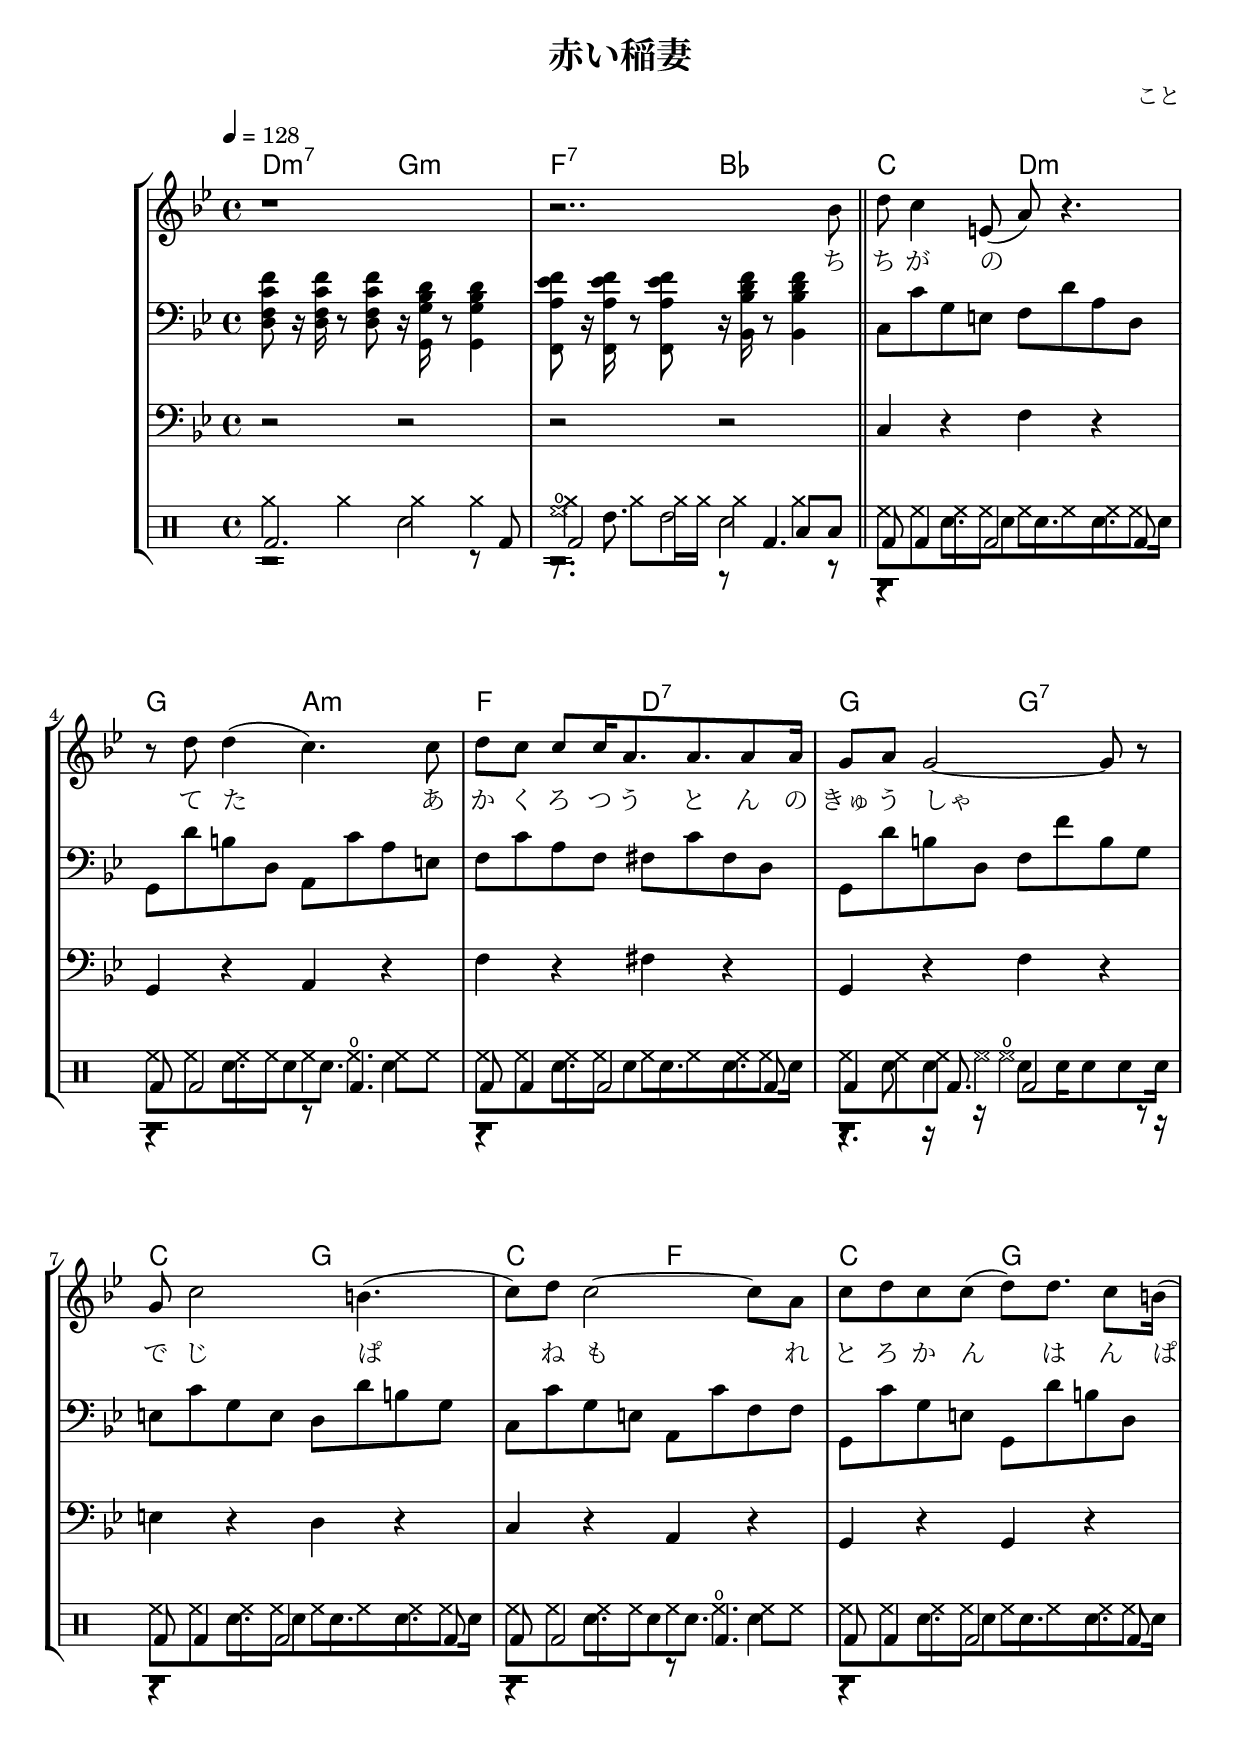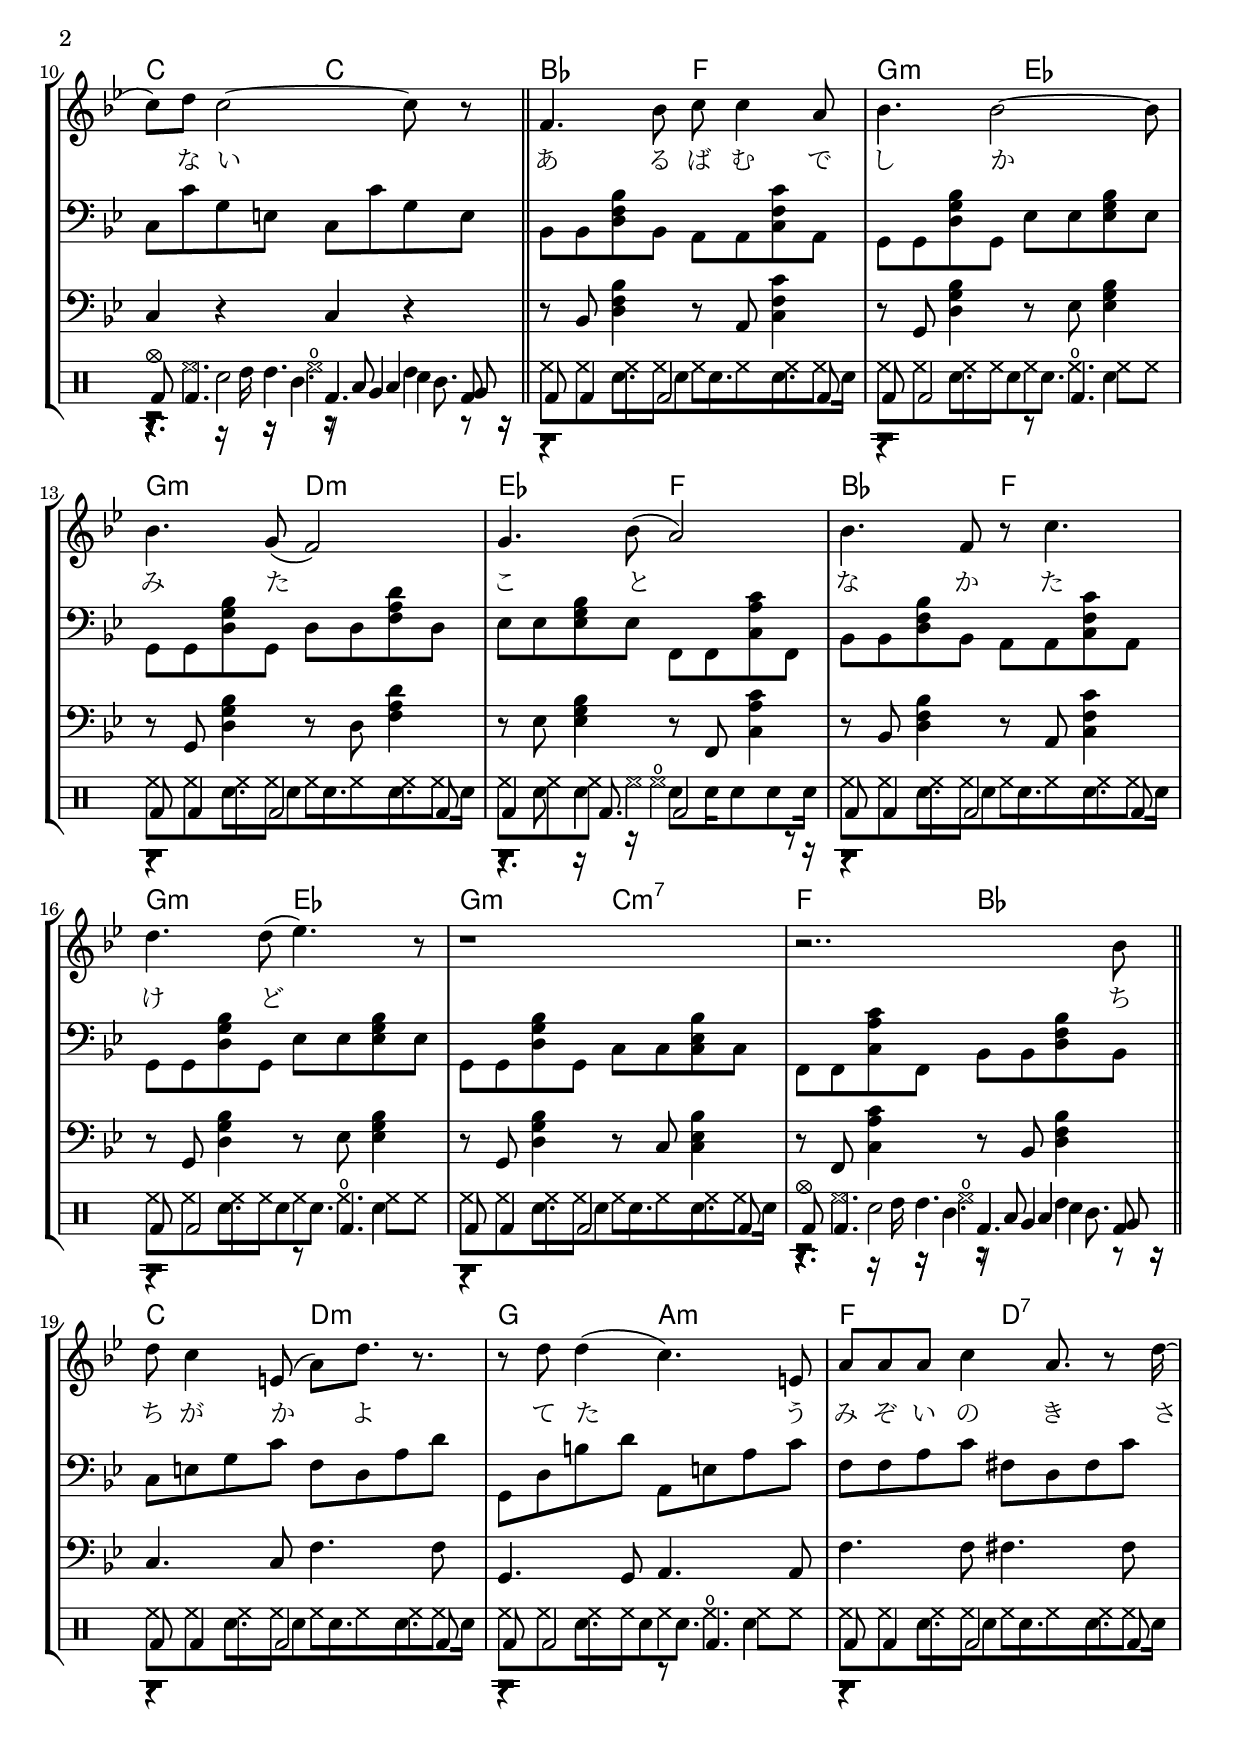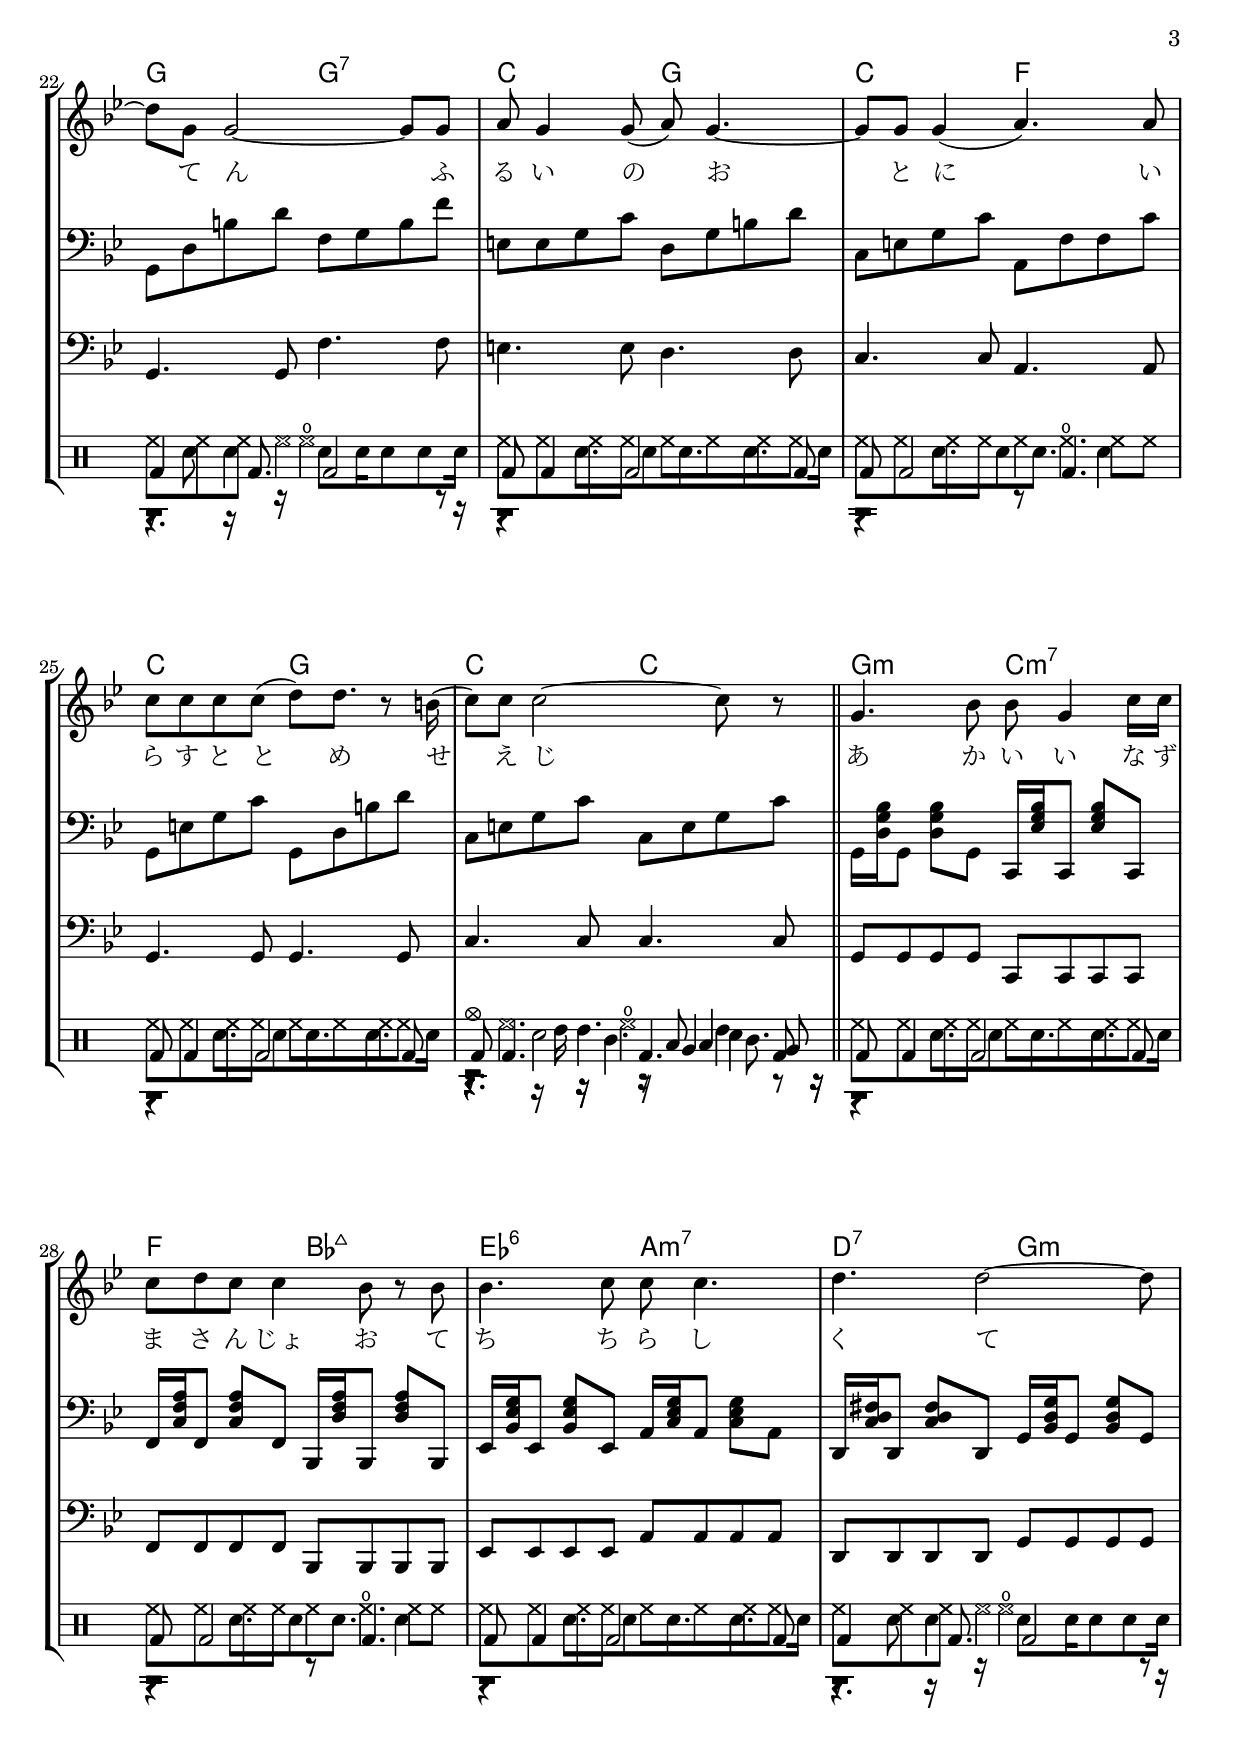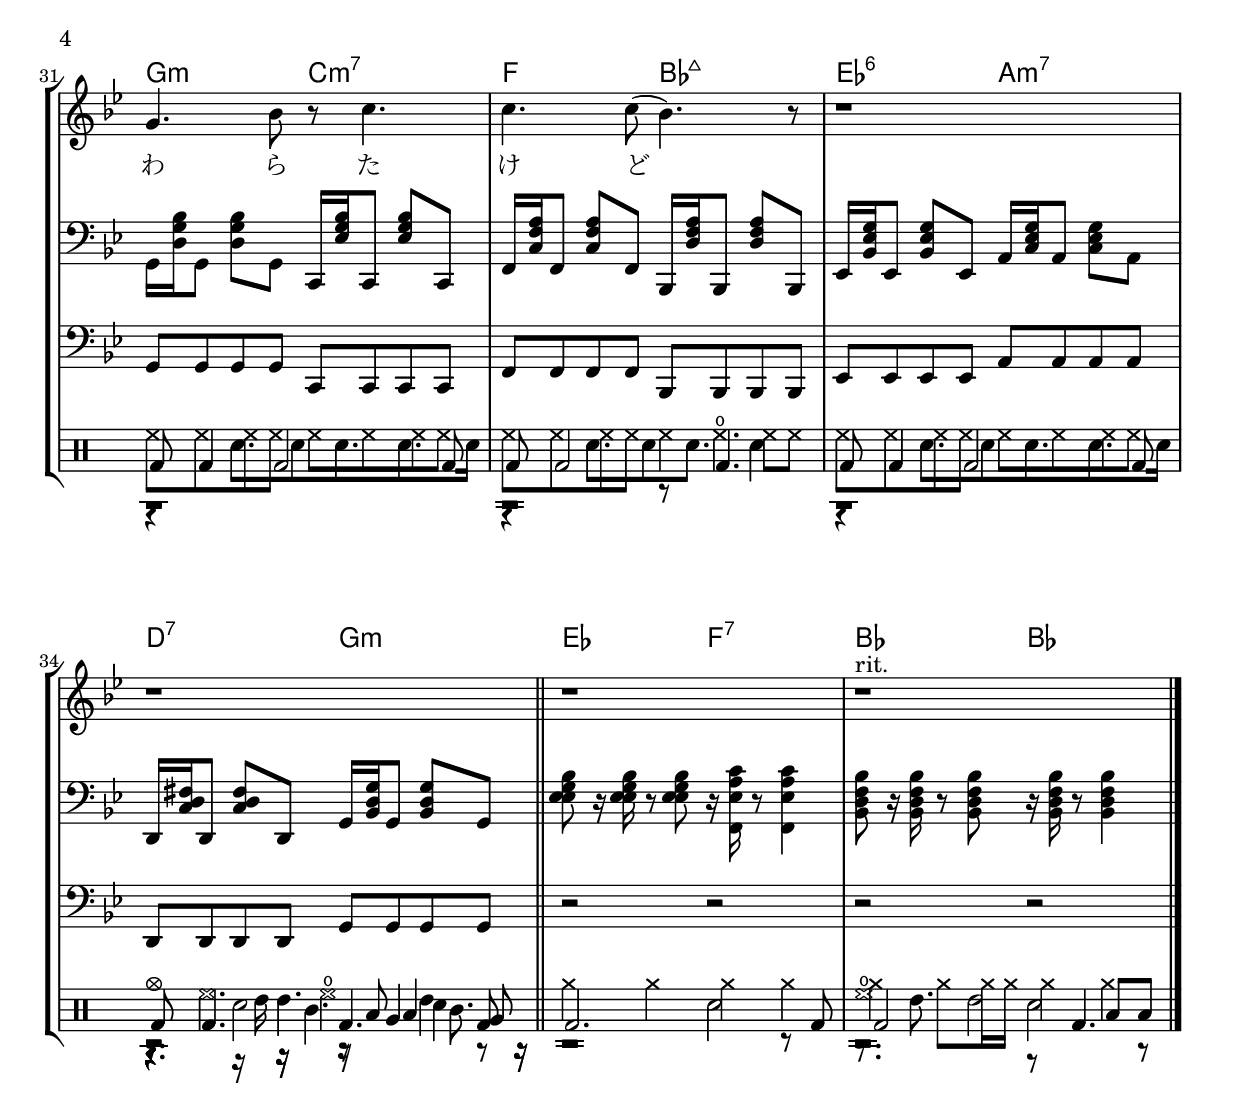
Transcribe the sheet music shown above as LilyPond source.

\version "2.12.1"

\header {
	title = \markup {赤い稲妻}
	composer = \markup \center-column {こと}
}

harmony = \chordmode {
	d2:min7 g:m f:7 bes 

	c d:m g a:m f d:7 g g:7 c g c f c g c c 

	bes f g:m es g:m d:m es f bes f g:m es g:m c:min7 f bes 

	c d:m g a:m f d:7 g g:7 c g c f c g c c 

	g:m c:min7 f bes:maj7 es:6 a:m7 d:7 g:m g:m c:min7 f bes:maj7 es:6 a:m7 d:7 g:m 

	es f:7 bes bes 
}

melody = {
	\key bes \major
	\tempo 4 = 128
	r1 | r2.. 
	\set Staff.midiInstrument = #"fss0.29"
	bes'8 
	d''8  c''4  e'8  (a'8)  r4. 
	r8  d''8  d''4  (c''4.)  c''8 
	d''8  c''8  c''8  c''16  a'8.  a'8.  a'8  a'16 
	g'8  a'8  g'2~g'8  r8 
	g'8  c''2  b'4. 
	(c''8)  d''8  c''2~c''8  a'8 
	c''8  d''8  c''8  c''8  (d''8)  d''8.  c''8  b'16 
	(c''8)  d''8  c''2~c''8  	r8 	\set Staff.midiInstrument = #"fss0.29"
	f'4.  bes'8  c''8  c''4  a'8 
	bes'4.  bes'2~bes'8 
	bes'4.  g'8  (f'2) 
	g'4.  bes'8  (a'2) 
	bes'4.  f'8  r8  c''4. 
	d''4.  d''8  (es''4.)  	r8 r1 r2.. 	\set Staff.midiInstrument = #"fss0.31"
	bes'8 
	d''8  c''4  e'8  (a'8)  d''8.  r8. 
	r8  d''8  d''4  (c''4.)  e'8 
	a'8  a'8  a'8  c''4  a'8.  r8  d''16~ 
	d''8  g'8  g'2~g'8  g'8 
	a'8  g'4  g'8  (a'8)  g'4.~ 
	g'8  g'8  g'4  (a'4.)  a'8 
	c''8  c''8  c''8  c''8  (d''8)  d''8.  r8  b'16 
	(c''8)  c''8  c''2~c''8  	r8 	\set Staff.midiInstrument = #"fss0.31"
	g'4.  bes'8  bes'8  g'4  c''16  c''16 
	c''8  d''8  c''8  c''4  bes'8  r8  bes'8 
	bes'4.  c''8  c''8  c''4. 
	d''4.  d''2~d''8 
	g'4.  bes'8  r8  c''4. 
	c''4.  c''8  (bes'4.)  	r8 r1 r1 	r1 | r1^"rit." \bar "|."
}

words = \lyricmode {
	
	ち  ち  が  の  て  た  あ  か  く  ろ  つ  う  と  ん  の  きゅ  う  しゃ  で  じ  ぱ  ね  も  れ  と  ろ  か  ん  は  ん  ぱ  な  い  
	あ  る  ば  む  で  し  か  み  た  こ  と  な  か  た  け  ど  
	ち  ち  が  か  よ  て  た  う  み  ぞ  い  の  き  さ  て  ん  ふ  る  い  の  お  と  に  い  ら  す  と  と  め  せ  え  じ  
	あ  か  い  い  な  ず  ま  さ  ん  じょ  お  て  ち  ち  ら  し  く  て  わ  ら  た  け  ど  
	
}

tempochange = {
	\tempo 4 = 128
	r1 | r1 \bar "||"
	\tempo 4 = 128
	r1 | r1 | r1 | r1 | r1 | r1 | r1 | r1 \bar "||"
	\tempo 4 = 128
	r1 | r1 | r1 | r1 | r1 | r1 | r1 | r1 \bar "||"
	\tempo 4 = 128
	r1 | r1 | r1 | r1 | r1 | r1 | r1 | r1 \bar "||"
	\tempo 4 = 128
	r1 | r1 | r1 | r1 | r1 | r1 | r1 | r1 \bar "||"
	\tempo 4 = 128
	r1 | \tempo 4 = 96 r2 \tempo 4 = 85 r2 \bar "|."
}

mainacc = {
	\clef bass
	\set Staff.midiInstrument = #"Electric Guitar (clean)"
	\key bes \major
	\tempo 4 = 128
	<d f c' f'>8 r16 <d f c' f'>16 r8     <d f c' f'>8
	r16 <g, g bes d'>16 r8     <g, g bes d'>4
	<f, a es' f'>8 r16 <f, a es' f'>16 r8     <f, a es' f'>8
	r16 <bes, bes d' f'>16 r8     <bes, bes d' f'>4
	\bar "||"

	\set Staff.midiInstrument = #"Electric Guitar (clean)"
	c8 c' g e
	f8 d' a d
	g,8 d' b d
	a,8 c' a e
	f8 c' a f
	fis8 c' fis d
	g,8 d' b d
	f8 f' b g
	e8 c' g e
	d8 d' b g
	c8 c' g e
	a,8 c' f f
	g,8 c' g e
	g,8 d' b d
	c8 c' g e
	c8 c' g e
	\bar "||"

	\set Staff.midiInstrument = #"Electric Guitar (clean)"
	bes,8 bes,8 <d f bes>8 bes,8
	a,8 a,8 <c f c'>8 a,8
	g,8 g,8 <d g bes>8 g,8
	es8 es8 <es g bes>8 es8
	g,8 g,8 <d g bes>8 g,8
	d8 d8 <f a d'>8 d8
	es8 es8 <es g bes>8 es8
	f,8 f,8 <c a c'>8 f,8
	bes,8 bes,8 <d f bes>8 bes,8
	a,8 a,8 <c f c'>8 a,8
	g,8 g,8 <d g bes>8 g,8
	es8 es8 <es g bes>8 es8
	g,8 g,8 <d g bes>8 g,8
	c8 c8 <c es bes>8 c8
	f,8 f,8 <c a c'>8 f,8
	bes,8 bes,8 <d f bes>8 bes,8
	\bar "||"

	\set Staff.midiInstrument = #"Electric Guitar (clean)"
	c8 e8 g8 c'8
	f8 d8 a8 d'8
	g,8 d8 b8 d'8
	a,8 e8 a8 c'8
	f8 f8 a8 c'8
	fis8 d8 fis8 c'8
	g,8 d8 b8 d'8
	f8 g8 b8 f'8
	e8 e8 g8 c'8
	d8 g8 b8 d'8
	c8 e8 g8 c'8
	a,8 f8 f8 c'8
	g,8 e8 g8 c'8
	g,8 d8 b8 d'8
	c8 e8 g8 c'8
	c8 e8 g8 c'8
	\bar "||"

	\set Staff.midiInstrument = #"Electric Guitar (clean)"
	g,16 <d g bes>16 g,8 <d g bes>8 g,8
	c,16 <es g bes>16 c,8 <es g bes>8 c,8
	f,16 <c f a>16 f,8 <c f a>8 f,8
	bes,,16 <d f a>16 bes,,8 <d f a>8 bes,,8
	es,16 <bes, es g>16 es,8 <bes, es g>8 es,8
	a,16 <c es g>16 a,8 <c es g>8 a,8
	d,16 <c d fis>16 d,8 <c d fis>8 d,8
	g,16 <bes, d g>16 g,8 <bes, d g>8 g,8
	g,16 <d g bes>16 g,8 <d g bes>8 g,8
	c,16 <es g bes>16 c,8 <es g bes>8 c,8
	f,16 <c f a>16 f,8 <c f a>8 f,8
	bes,,16 <d f a>16 bes,,8 <d f a>8 bes,,8
	es,16 <bes, es g>16 es,8 <bes, es g>8 es,8
	a,16 <c es g>16 a,8 <c es g>8 a,8
	d,16 <c d fis>16 d,8 <c d fis>8 d,8
	g,16 <bes, d g>16 g,8 <bes, d g>8 g,8
	\bar "||"

	\set Staff.midiInstrument = #"Electric Guitar (clean)"
	<es es g bes>8 r16 <es es g bes>16 r8     <es es g bes>8
	r16 <f, es a c'>16 r8     <f, es a c'>4
	<bes, d f bes>8 r16 <bes, d f bes>16 r8     <bes, d f bes>8
	r16 <bes, d f bes>16 r8     <bes, d f bes>4
	\bar "|."
}

subacc = {
	\clef bass
	\set Staff.midiInstrument = #"Acoustic grand"
	\key bes \major
	\tempo 4 = 128
	r2
	r2
	r2
	r2
	\bar "||"

	\set Staff.midiInstrument = #"Electric Piano 1"
	c4 r4
	f4 r4
	g,4 r4
	a,4 r4
	f4 r4
	fis4 r4
	g,4 r4
	f4 r4
	e4 r4
	d4 r4
	c4 r4
	a,4 r4
	g,4 r4
	g,4 r4
	c4 r4
	c4 r4
	\bar "||"

	\set Staff.midiInstrument = #"Electric Piano 1"
	r8 bes, <d f bes>4
	r8 a, <c f c'>4
	r8 g, <d g bes>4
	r8 es <es g bes>4
	r8 g, <d g bes>4
	r8 d <f a d'>4
	r8 es <es g bes>4
	r8 f, <c a c'>4
	r8 bes, <d f bes>4
	r8 a, <c f c'>4
	r8 g, <d g bes>4
	r8 es <es g bes>4
	r8 g, <d g bes>4
	r8 c <c es bes>4
	r8 f, <c a c'>4
	r8 bes, <d f bes>4
	\bar "||"

	\set Staff.midiInstrument = #"Electric Bass (finger)"
	c4.c8
	f4.f8
	g,4.g,8
	a,4.a,8
	f4.f8
	fis4.fis8
	g,4.g,8
	f4.f8
	e4.e8
	d4.d8
	c4.c8
	a,4.a,8
	g,4.g,8
	g,4.g,8
	c4.c8
	c4.c8
	\bar "||"

	\set Staff.midiInstrument = #"Electric Bass (finger)"
	g,8 g,8 g,8 g,8
	c,8 c,8 c,8 c,8
	f,8 f,8 f,8 f,8
	bes,,8 bes,,8 bes,,8 bes,,8
	es,8 es,8 es,8 es,8
	a,8 a,8 a,8 a,8
	d,8 d,8 d,8 d,8
	g,8 g,8 g,8 g,8
	g,8 g,8 g,8 g,8
	c,8 c,8 c,8 c,8
	f,8 f,8 f,8 f,8
	bes,,8 bes,,8 bes,,8 bes,,8
	es,8 es,8 es,8 es,8
	a,8 a,8 a,8 a,8
	d,8 d,8 d,8 d,8
	g,8 g,8 g,8 g,8
	\bar "||"

	\set Staff.midiInstrument = #"Acoustic grand"
	r2
	r2
	r2
	r2
	\bar "|."
}

percA = {
	\drummode {
	cymr4 cymr4 cymr4 cymr4  |cymr4 cymr8 cymr16 cymr16 cymr4 cymr4  \bar "||"
	hh8 hh8 hh8 hh8 hh8 hh8 hh8 hh8  |hh8 hh8 hh8 hh8 hh4 hh8 hh8  |hh8 hh8 hh8 hh8 hh8 hh8 hh8 hh8  |hh8 hh8 hh8 hh2 r8  |hh8 hh8 hh8 hh8 hh8 hh8 hh8 hh8  |hh8 hh8 hh8 hh8 hh4 hh8 hh8  |hh8 hh8 hh8 hh8 hh8 hh8 hh8 hh8  |r8 hh2. r8  \bar "||"
	hh8 hh8 hh8 hh8 hh8 hh8 hh8 hh8  |hh8 hh8 hh8 hh8 hh4 hh8 hh8  |hh8 hh8 hh8 hh8 hh8 hh8 hh8 hh8  |hh8 hh8 hh8 hh2 r8  |hh8 hh8 hh8 hh8 hh8 hh8 hh8 hh8  |hh8 hh8 hh8 hh8 hh4 hh8 hh8  |hh8 hh8 hh8 hh8 hh8 hh8 hh8 hh8  |r8 hh2. r8  \bar "||"
	hh8 hh8 hh8 hh8 hh8 hh8 hh8 hh8  |hh8 hh8 hh8 hh8 hh4 hh8 hh8  |hh8 hh8 hh8 hh8 hh8 hh8 hh8 hh8  |hh8 hh8 hh8 hh2 r8  |hh8 hh8 hh8 hh8 hh8 hh8 hh8 hh8  |hh8 hh8 hh8 hh8 hh4 hh8 hh8  |hh8 hh8 hh8 hh8 hh8 hh8 hh8 hh8  |r8 hh2. r8  \bar "||"
	hh8 hh8 hh8 hh8 hh8 hh8 hh8 hh8  |hh8 hh8 hh8 hh8 hh4 hh8 hh8  |hh8 hh8 hh8 hh8 hh8 hh8 hh8 hh8  |hh8 hh8 hh8 hh2 r8  |hh8 hh8 hh8 hh8 hh8 hh8 hh8 hh8  |hh8 hh8 hh8 hh8 hh4 hh8 hh8  |hh8 hh8 hh8 hh8 hh8 hh8 hh8 hh8  |r8 hh2. r8  \bar "||"
	cymr4 cymr4 cymr4 cymr4  |cymr4 cymr8 cymr16 cymr16 cymr4 cymr4  \bar "|."
	}
}

percB = {
	\drummode {
	r2 sn2  |r2 sn2  \bar "||"
	r4 sn8. sn8 sn8. sn8. sn16  |r4 sn8. sn8 sn8. sn4  |r4 sn8. sn8 sn8. sn8. sn16  |r8 sn8 sn4 sn8 sn16 sn8 sn8 sn16  |r4 sn8. sn8 sn8. sn8. sn16  |r4 sn8. sn8 sn8. sn4  |r4 sn8. sn8 sn8. sn8. sn16  |r4 sn2 sn4  \bar "||"
	r4 sn8. sn8 sn8. sn8. sn16  |r4 sn8. sn8 sn8. sn4  |r4 sn8. sn8 sn8. sn8. sn16  |r8 sn8 sn4 sn8 sn16 sn8 sn8 sn16  |r4 sn8. sn8 sn8. sn8. sn16  |r4 sn8. sn8 sn8. sn4  |r4 sn8. sn8 sn8. sn8. sn16  |r4 sn2 sn4  \bar "||"
	r4 sn8. sn8 sn8. sn8. sn16  |r4 sn8. sn8 sn8. sn4  |r4 sn8. sn8 sn8. sn8. sn16  |r8 sn8 sn4 sn8 sn16 sn8 sn8 sn16  |r4 sn8. sn8 sn8. sn8. sn16  |r4 sn8. sn8 sn8. sn4  |r4 sn8. sn8 sn8. sn8. sn16  |r4 sn2 sn4  \bar "||"
	r4 sn8. sn8 sn8. sn8. sn16  |r4 sn8. sn8 sn8. sn4  |r4 sn8. sn8 sn8. sn8. sn16  |r8 sn8 sn4 sn8 sn16 sn8 sn8 sn16  |r4 sn8. sn8 sn8. sn8. sn16  |r4 sn8. sn8 sn8. sn4  |r4 sn8. sn8 sn8. sn8. sn16  |r4 sn2 sn4  \bar "||"
	r2 sn2  |r2 sn2  \bar "|."
	}
}

percC = {
	\drummode {
	bd2. r8 bd8  |bd2 r8 bd4.  \bar "||"
	bd8 bd4 bd2 bd8  |bd8 bd2 bd4.  |bd8 bd4 bd2 bd8  |bd4 r16 bd8. bd2  |bd8 bd4 bd2 bd8  |bd8 bd2 bd4.  |bd8 bd4 bd2 bd8  |bd8 bd4. bd4. bd8  \bar "||"
	bd8 bd4 bd2 bd8  |bd8 bd2 bd4.  |bd8 bd4 bd2 bd8  |bd4 r16 bd8. bd2  |bd8 bd4 bd2 bd8  |bd8 bd2 bd4.  |bd8 bd4 bd2 bd8  |bd8 bd4. bd4. bd8  \bar "||"
	bd8 bd4 bd2 bd8  |bd8 bd2 bd4.  |bd8 bd4 bd2 bd8  |bd4 r16 bd8. bd2  |bd8 bd4 bd2 bd8  |bd8 bd2 bd4.  |bd8 bd4 bd2 bd8  |bd8 bd4. bd4. bd8  \bar "||"
	bd8 bd4 bd2 bd8  |bd8 bd2 bd4.  |bd8 bd4 bd2 bd8  |bd4 r16 bd8. bd2  |bd8 bd4 bd2 bd8  |bd8 bd2 bd4.  |bd8 bd4 bd2 bd8  |bd8 bd4. bd4. bd8  \bar "||"
	bd2. r8 bd8  |bd2 r8 bd4.  \bar "|."
	}
}

percD = {
	\drummode {
	r1 |r8. tommh8. tommh2 r8  \bar "||"
	r1  |r2 r8 hho4.  |r1  |r4. r16 hho2 r16  |r1  |r2 r8 hho4.  |r1  |r4. r16 hho2 r16  \bar "||"
	r1  |r2 r8 hho4.  |r1  |r4. r16 hho2 r16  |r1  |r2 r8 hho4.  |r1  |r4. r16 hho2 r16  \bar "||"
	r1  |r2 r8 hho4.  |r1  |r4. r16 hho2 r16  |r1  |r2 r8 hho4.  |r1  |r4. r16 hho2 r16  \bar "||"
	r1  |r2 r8 hho4.  |r1  |r4. r16 hho2 r16  |r1  |r2 r8 hho4.  |r1  |r4. r16 hho2 r16  \bar "||"
	r1 |r8. tommh8. tommh2 r8  \bar "|."
	}
}

percE = {
	\drummode {
	r1 |r2. toml8 toml8  \bar "||"
	r1 |r1 |r1 |r1 |r1 |r1 |r1 |cymc1  \bar "||"
	r1 |r1 |r1 |r1 |r1 |r1 |r1 |cymc1  \bar "||"
	r1 |r1 |r1 |r1 |r1 |r1 |r1 |cymc1  \bar "||"
	r1 |r1 |r1 |r1 |r1 |r1 |r1 |cymc1  \bar "||"
	r1 |r2. toml8 toml8  \bar "|."
	}
}

percF = {
	\drummode {
	r1 |hho1  \bar "||"
	r1 |r1 |r1 |r1 |r1 |r1 |r1 |r4 r16 tommh16 tommh4. tommh4  \bar "||"
	r1 |r1 |r1 |r1 |r1 |r1 |r1 |r4 r16 tommh16 tommh4. tommh4  \bar "||"
	r1 |r1 |r1 |r1 |r1 |r1 |r1 |r4 r16 tommh16 tommh4. tommh4  \bar "||"
	r1 |r1 |r1 |r1 |r1 |r1 |r1 |r4 r16 tommh16 tommh4. tommh4  \bar "||"
	r1 |hho1  \bar "|."
	}
}

percG = {
	\drummode {
	r1 | r1 \bar "||"
	r1 |r1 |r1 |r1 |r1 |r1 |r1 |r4. r16 tomml4. tomml8.  \bar "||"
	r1 |r1 |r1 |r1 |r1 |r1 |r1 |r4. r16 tomml4. tomml8.  \bar "||"
	r1 |r1 |r1 |r1 |r1 |r1 |r1 |r4. r16 tomml4. tomml8.  \bar "||"
	r1 |r1 |r1 |r1 |r1 |r1 |r1 |r4. r16 tomml4. tomml8.  \bar "||"
	r1 | r1 \bar "|."
	}
}

percH = {
	\drummode {
	r1 | r1 \bar "||"
	r1 |r1 |r1 |r1 |r1 |r1 |r1 |r2 r16 toml8 toml4 r16  \bar "||"
	r1 |r1 |r1 |r1 |r1 |r1 |r1 |r2 r16 toml8 toml4 r16  \bar "||"
	r1 |r1 |r1 |r1 |r1 |r1 |r1 |r2 r16 toml8 toml4 r16  \bar "||"
	r1 |r1 |r1 |r1 |r1 |r1 |r1 |r2 r16 toml8 toml4 r16  \bar "||"
	r1 | r1 \bar "|."
	}
}

percI = {
	\drummode {
	r1 | r1 \bar "||"
	r1 |r1 |r1 |r1 |r1 |r1 |r1 |r2 r8 tomfh4 tomfh8  \bar "||"
	r1 |r1 |r1 |r1 |r1 |r1 |r1 |r2 r8 tomfh4 tomfh8  \bar "||"
	r1 |r1 |r1 |r1 |r1 |r1 |r1 |r2 r8 tomfh4 tomfh8  \bar "||"
	r1 |r1 |r1 |r1 |r1 |r1 |r1 |r2 r8 tomfh4 tomfh8  \bar "||"
	r1 | r1 \bar "|."
	}
}

\score {
	<<
		\new StaffGroup <<
			\new ChordNames {\harmony}
			\new Voice = "melody" {\melody}
			\new Lyrics \lyricsto "melody" \words
			\new Staff = "mainacc" {\mainacc}
			\new Staff = "subacc" {\subacc}
			\new DrumStaff <<
				\new DrumVoice {\percA}
				\new DrumVoice {\percB}
				\new DrumVoice {\percC}
				\new DrumVoice {\percD}
				\new DrumVoice {\percE}
				\new DrumVoice {\percF}
				\new DrumVoice {\percG}
				\new DrumVoice {\percH}
				\new DrumVoice {\percI}
			>>
		>>
	>>
	\layout { }
}
